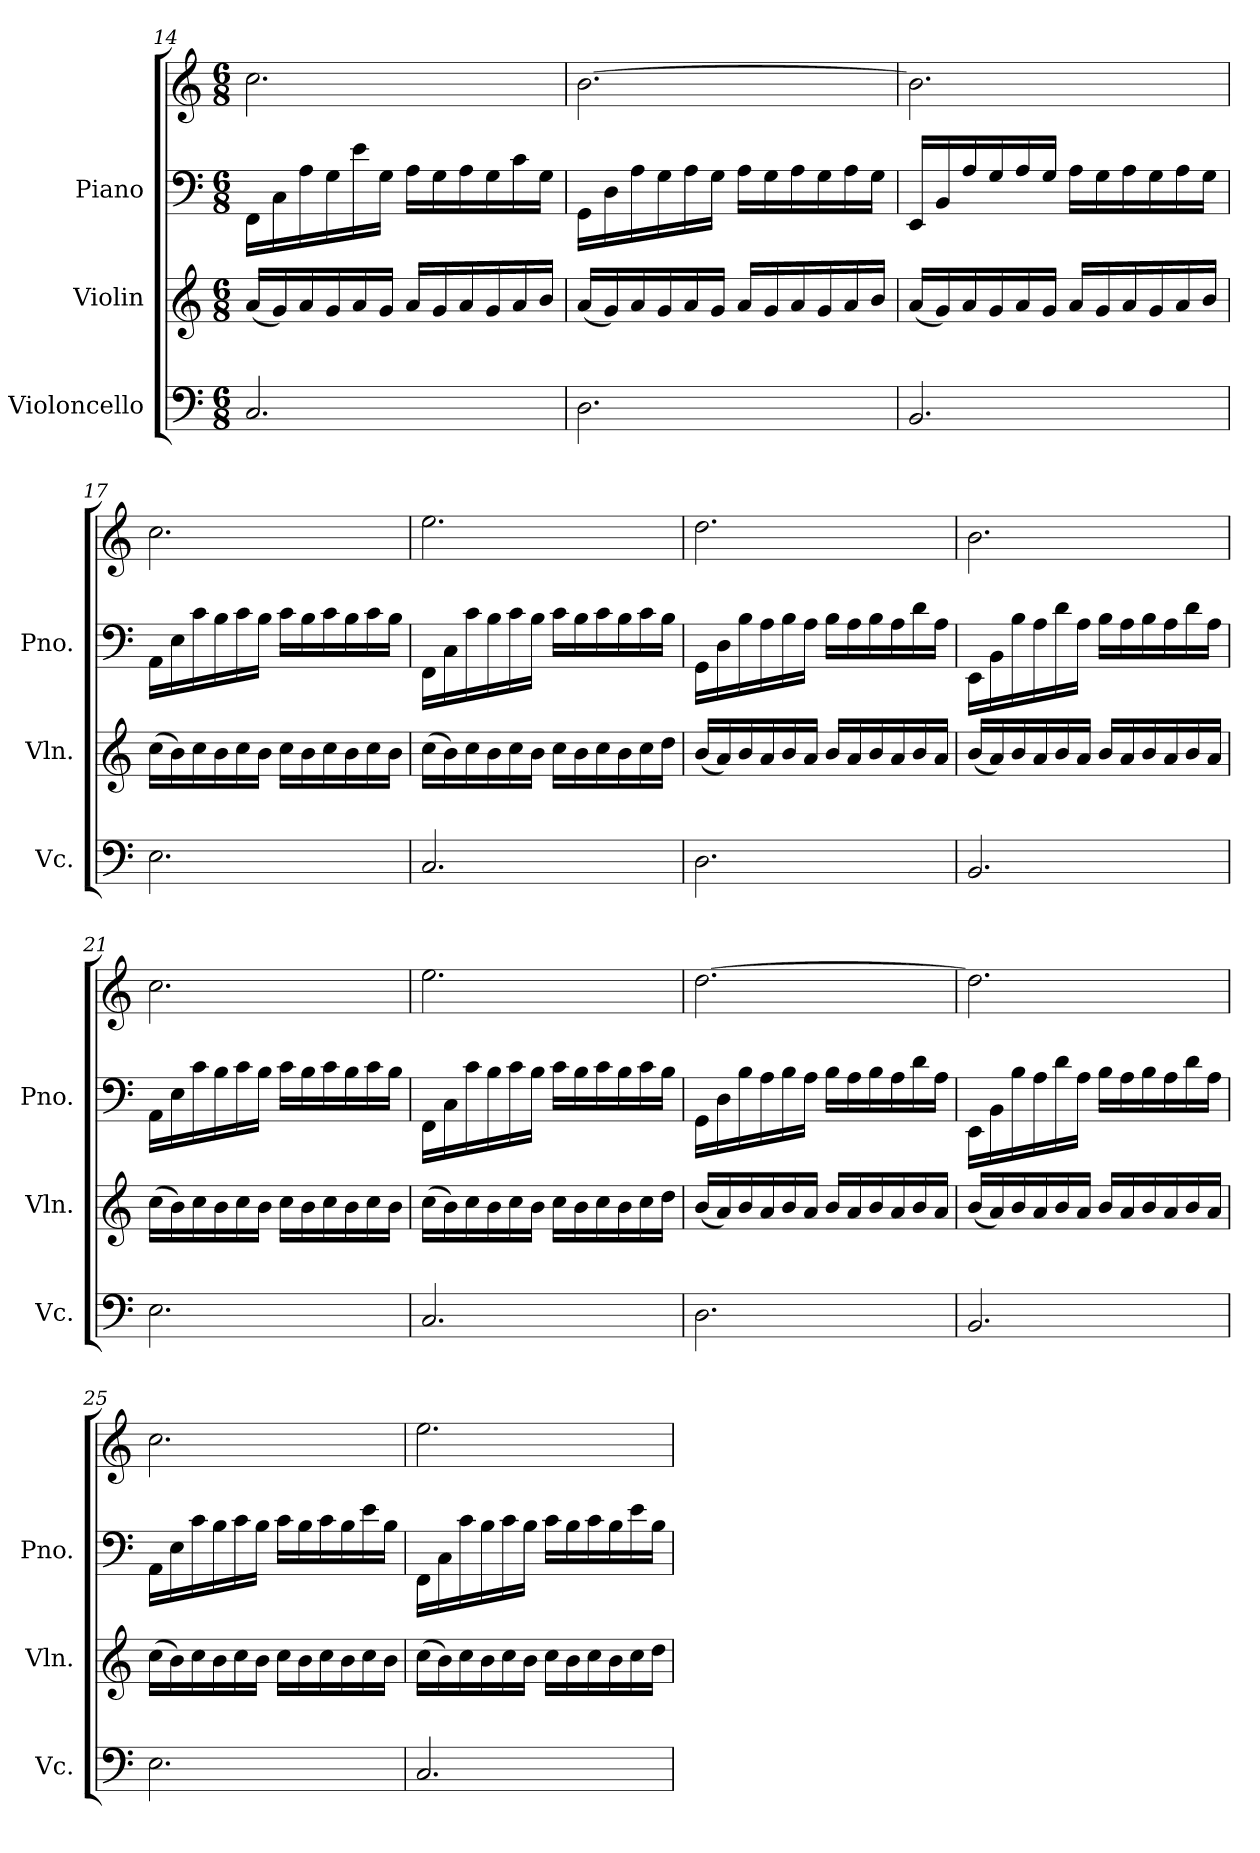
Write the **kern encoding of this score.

**kern	**kern	**kern	**kern
*part3	*part2	*part1	*part1
*staff4	*staff3	*staff2	*staff1
*I"Violoncello	*I"Violin	*I"Piano	*
*I'Vc.	*I'Vln.	*I'Pno.	*
*clefF4	*clefG2	*clefF4	*clefG2
*k[]	*k[]	*k[]	*k[]
*M6/8	*M6/8	*M6/8	*M6/8
=14	=14	=14	=14
2.C/	(16a/LL	16FF\LL	2.cc\
.	16g/)	16C\	.
.	16a/	16A\	.
.	16g/	16G\	.
.	16a/	16e\	.
.	16g/JJ	16G\JJ	.
.	16a/LL	16A\LL	.
.	16g/	16G\	.
.	16a/	16A\	.
.	16g/	16G\	.
.	16a/	16c\	.
.	16b/JJ	16G\JJ	.
=15	=15	=15	=15
2.D\	(16a/LL	16GG\LL	[2.b\
.	16g/)	16D\	.
.	16a/	16A\	.
.	16g/	16G\	.
.	16a/	16A\	.
.	16g/JJ	16G\JJ	.
.	16a/LL	16A\LL	.
.	16g/	16G\	.
.	16a/	16A\	.
.	16g/	16G\	.
.	16a/	16A\	.
.	16b/JJ	16G\JJ	.
=16	=16	=16	=16
2.BB/	(16a/LL	16EE/LL	2.b\]
.	16g/)	16BB/	.
.	16a/	16A/	.
.	16g/	16G/	.
.	16a/	16A/	.
.	16g/JJ	16G/JJ	.
.	16a/LL	16A\LL	.
.	16g/	16G\	.
.	16a/	16A\	.
.	16g/	16G\	.
.	16a/	16A\	.
.	16b/JJ	16G\JJ	.
!!LO:PB:g=z
=17	=17	=17	=17
2.E\	(16cc\LL	16AA\LL	2.cc\
.	16b\)	16E\	.
.	16cc\	16c\	.
.	16b\	16B\	.
.	16cc\	16c\	.
.	16b\JJ	16B\JJ	.
.	16cc\LL	16c\LL	.
.	16b\	16B\	.
.	16cc\	16c\	.
.	16b\	16B\	.
.	16cc\	16c\	.
.	16b\JJ	16B\JJ	.
=18	=18	=18	=18
2.C/	(16cc\LL	16FF\LL	2.ee\
.	16b\)	16C\	.
.	16cc\	16c\	.
.	16b\	16B\	.
.	16cc\	16c\	.
.	16b\JJ	16B\JJ	.
.	16cc\LL	16c\LL	.
.	16b\	16B\	.
.	16cc\	16c\	.
.	16b\	16B\	.
.	16cc\	16c\	.
.	16dd\JJ	16B\JJ	.
=19	=19	=19	=19
2.D\	(16b/LL	16GG\LL	2.dd\
.	16a/)	16D\	.
.	16b/	16B\	.
.	16a/	16A\	.
.	16b/	16B\	.
.	16a/JJ	16A\JJ	.
.	16b/LL	16B\LL	.
.	16a/	16A\	.
.	16b/	16B\	.
.	16a/	16A\	.
.	16b/	16d\	.
.	16a/JJ	16A\JJ	.
=20	=20	=20	=20
2.BB/	(16b/LL	16EE\LL	2.b\
.	16a/)	16BB\	.
.	16b/	16B\	.
.	16a/	16A\	.
.	16b/	16d\	.
.	16a/JJ	16A\JJ	.
.	16b/LL	16B\LL	.
.	16a/	16A\	.
.	16b/	16B\	.
.	16a/	16A\	.
.	16b/	16d\	.
.	16a/JJ	16A\JJ	.
!!LO:LB:g=z
=21	=21	=21	=21
2.E\	(16cc\LL	16AA\LL	2.cc\
.	16b\)	16E\	.
.	16cc\	16c\	.
.	16b\	16B\	.
.	16cc\	16c\	.
.	16b\JJ	16B\JJ	.
.	16cc\LL	16c\LL	.
.	16b\	16B\	.
.	16cc\	16c\	.
.	16b\	16B\	.
.	16cc\	16c\	.
.	16b\JJ	16B\JJ	.
=22	=22	=22	=22
2.C/	(16cc\LL	16FF\LL	2.ee\
.	16b\)	16C\	.
.	16cc\	16c\	.
.	16b\	16B\	.
.	16cc\	16c\	.
.	16b\JJ	16B\JJ	.
.	16cc\LL	16c\LL	.
.	16b\	16B\	.
.	16cc\	16c\	.
.	16b\	16B\	.
.	16cc\	16c\	.
.	16dd\JJ	16B\JJ	.
=23	=23	=23	=23
2.D\	(16b/LL	16GG\LL	[2.dd\
.	16a/)	16D\	.
.	16b/	16B\	.
.	16a/	16A\	.
.	16b/	16B\	.
.	16a/JJ	16A\JJ	.
.	16b/LL	16B\LL	.
.	16a/	16A\	.
.	16b/	16B\	.
.	16a/	16A\	.
.	16b/	16d\	.
.	16a/JJ	16A\JJ	.
=24	=24	=24	=24
2.BB/	(16b/LL	16EE\LL	2.dd\]
.	16a/)	16BB\	.
.	16b/	16B\	.
.	16a/	16A\	.
.	16b/	16d\	.
.	16a/JJ	16A\JJ	.
.	16b/LL	16B\LL	.
.	16a/	16A\	.
.	16b/	16B\	.
.	16a/	16A\	.
.	16b/	16d\	.
.	16a/JJ	16A\JJ	.
!!LO:LB:g=z
=25	=25	=25	=25
2.E\	(16cc\LL	16AA\LL	2.cc\
.	16b\)	16E\	.
.	16cc\	16c\	.
.	16b\	16B\	.
.	16cc\	16c\	.
.	16b\JJ	16B\JJ	.
.	16cc\LL	16c\LL	.
.	16b\	16B\	.
.	16cc\	16c\	.
.	16b\	16B\	.
.	16cc\	16e\	.
.	16b\JJ	16B\JJ	.
=26	=26	=26	=26
2.C/	(16cc\LL	16FF\LL	2.ee\
.	16b\)	16C\	.
.	16cc\	16c\	.
.	16b\	16B\	.
.	16cc\	16c\	.
.	16b\JJ	16B\JJ	.
.	16cc\LL	16c\LL	.
.	16b\	16B\	.
.	16cc\	16c\	.
.	16b\	16B\	.
.	16cc\	16e\	.
.	16dd\JJ	16B\JJ	.
=	=	=	=
*-	*-	*-	*-
